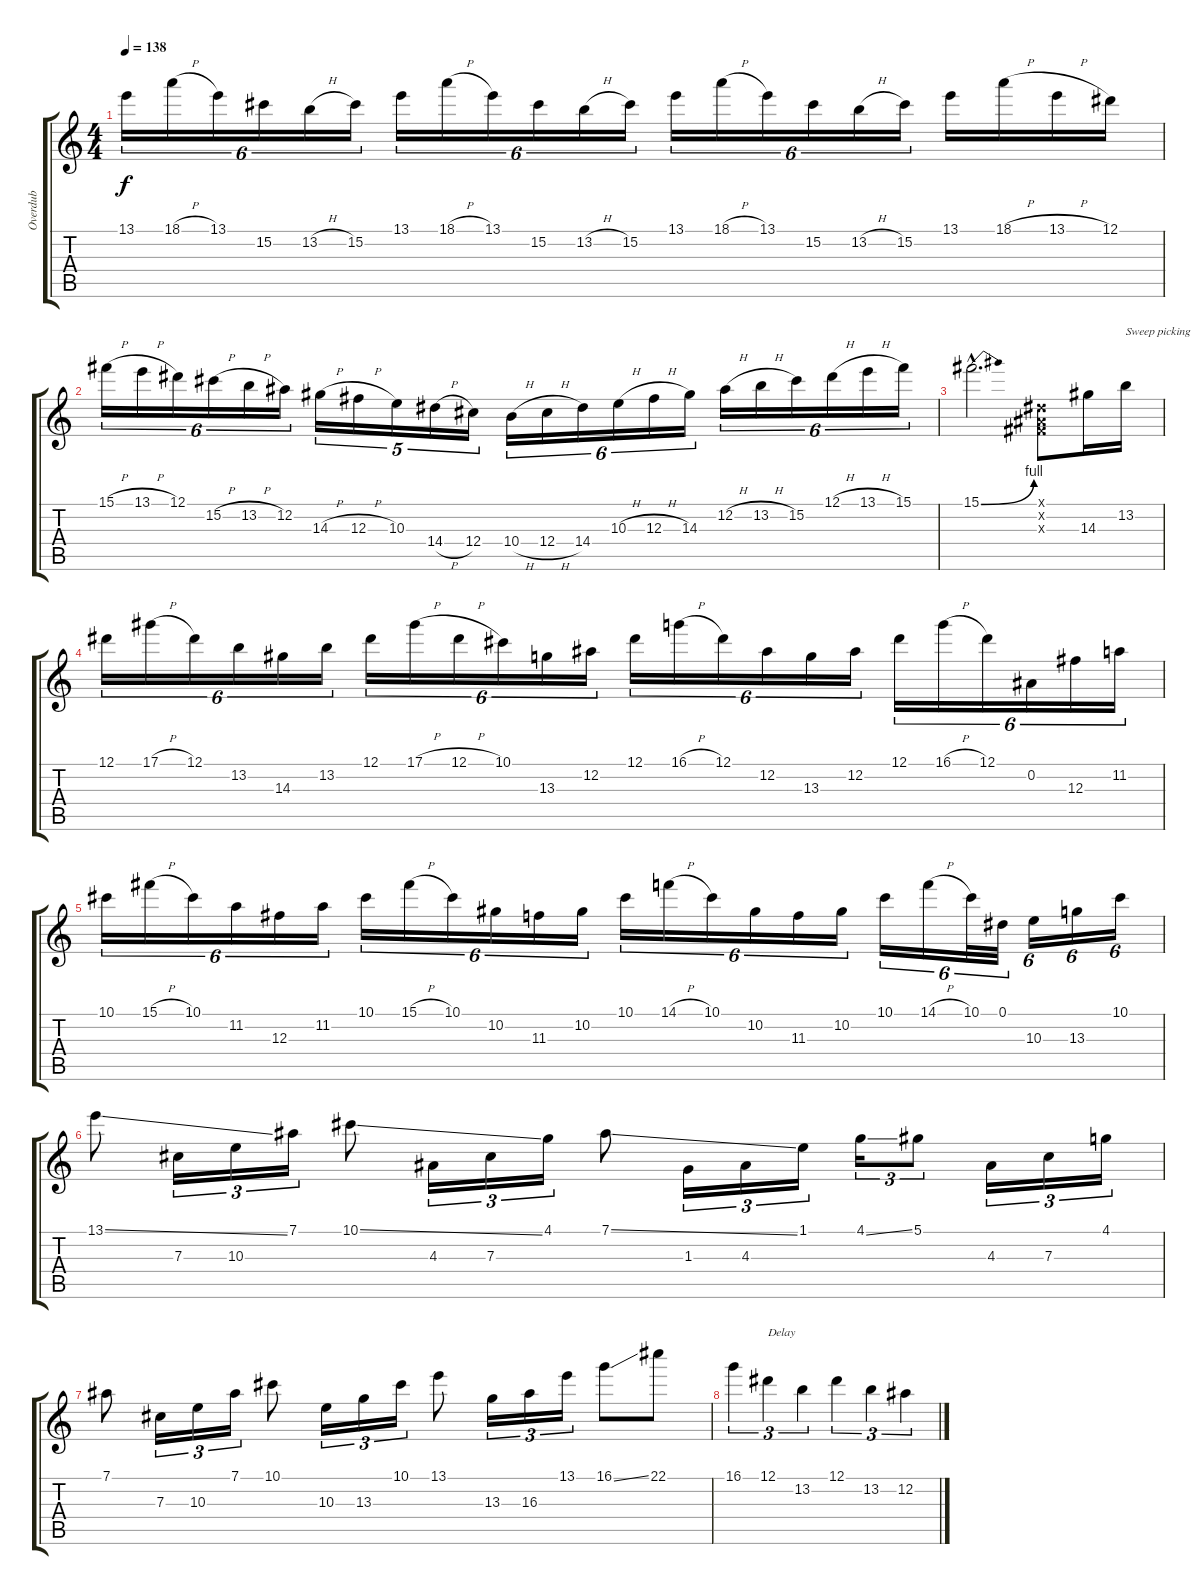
\track ("Overdub" "Overdub") {instrument fretlessbass}
\staff {score tabs}
\tuning (Eb4 Bb3 Gb3 Db3 Ab2 Db2) {hide}
\ts (4 4)
\tempo 138
\clef g2
\ks c
13.1.16{tu (6 4) dy f} 18.1{h}.16{tu (6 4)} 13.1.16{tu (6 4)} 15.2.16{tu (6 4)} 13.2{h}.16{tu (6 4)} 15.2.16{tu (6 4)} 13.1.16{tu (6 4)} 18.1{h}.16{tu (6 4)} 13.1.16{tu (6 4)} 15.2.16{tu (6 4)} 13.2{h}.16{tu (6 4)} 15.2.16{tu (6 4)} 13.1.16{tu (6 4)} 18.1{h}.16{tu (6 4)} 13.1.16{tu (6 4)} 15.2.16{tu (6 4)} 13.2{h}.16{tu (6 4)} 15.2.16{tu (6 4)} 13.1.16 18.1{h}.16 13.1{h}.16 12.1.16 |
15.1{h}.16{tu (6 4)} 13.1{h}.16{tu (6 4)} 12.1.16{tu (6 4)} 15.2{h}.16{tu (6 4)} 13.2{h}.16{tu (6 4)} 12.2.16{tu (6 4)} 14.3{h}.16{tu (5 4)} 12.3{h}.16{tu (5 4)} 10.3.16{tu (5 4)} 14.4{h}.16{tu (5 4)} 12.4.16{tu (5 4)} 10.4{h}.16{tu (6 4)} 12.4{h}.16{tu (6 4)} 14.4.16{tu (6 4)} 10.3{h}.16{tu (6 4)} 12.3{h}.16{tu (6 4)} 14.3.16{tu (6 4)} 12.2{h}.16{tu (6 4)} 13.2{h}.16{tu (6 4)} 15.2.16{tu (6 4)} 12.1{h}.16{tu (6 4)} 13.1{h}.16{tu (6 4)} 15.1.16{tu (6 4)} |
15.1{be (bend 0 0 60 4) hac}.2{d} (0.1{x} 0.2{x} 0.3{x}).8 14.3.16 13.2.16{txt "Sweep picking"} |
12.1.16{tu (6 4)} 17.1{h}.16{tu (6 4)} 12.1.16{tu (6 4)} 13.2.16{tu (6 4)} 14.3.16{tu (6 4)} 13.2.16{tu (6 4)} 12.1.16{tu (6 4)} 17.1{h}.16{tu (6 4)} 12.1{h}.16{tu (6 4)} 10.1.16{tu (6 4)} 13.3.16{tu (6 4)} 12.2.16{tu (6 4)} 12.1.16{tu (6 4)} 16.1{h}.16{tu (6 4)} 12.1.16{tu (6 4)} 12.2.16{tu (6 4)} 13.3.16{tu (6 4)} 12.2.16{tu (6 4)} 12.1.16{tu (6 4)} 16.1{h}.16{tu (6 4)} 12.1.16{tu (6 4)} 0.2.16{tu (6 4)} 12.3.16{tu (6 4)} 11.2.16{tu (6 4)} |
10.1.16{tu (6 4)} 15.1{h}.16{tu (6 4)} 10.1.16{tu (6 4)} 11.2.16{tu (6 4)} 12.3.16{tu (6 4)} 11.2.16{tu (6 4)} 10.1.16{tu (6 4)} 15.1{h}.16{tu (6 4)} 10.1.16{tu (6 4)} 10.2.16{tu (6 4)} 11.3.16{tu (6 4)} 10.2.16{tu (6 4)} 10.1.16{tu (6 4)} 14.1{h}.16{tu (6 4)} 10.1.16{tu (6 4)} 10.2.16{tu (6 4)} 11.3.16{tu (6 4)} 10.2.16{tu (6 4)} 10.1.16{tu (6 4)} 14.1{h}.16{tu (6 4)} 10.1.32{tu (6 4)} 0.1.32{tu (6 4)} 10.3.16{tu (6 4)} 13.3.16{tu (6 4)} 10.1.16{tu (6 4)} |
13.1{ss}.8 7.3.16{tu (3 2)} 10.3.16{tu (3 2)} 7.1.16{tu (3 2)} 10.1{ss}.8 4.3.16{tu (3 2)} 7.3.16{tu (3 2)} 4.1.16{tu (3 2)} 7.1{ss}.8 1.3.16{tu (3 2)} 4.3.16{tu (3 2)} 1.1.16{tu (3 2)} 4.1{ss}.16{tu (3 2)} 5.1.8{tu (3 2)} 4.3.16{tu (3 2)} 7.3.16{tu (3 2)} 4.1.16{tu (3 2)} |
7.1.8 7.3.16{tu (3 2)} 10.3.16{tu (3 2)} 7.1.16{tu (3 2)} 10.1.8 10.3.16{tu (3 2)} 13.3.16{tu (3 2)} 10.1.16{tu (3 2)} 13.1.8 13.3.16{tu (3 2)} 16.3.16{tu (3 2)} 13.1.16{tu (3 2)} 16.1{ss}.8 22.1.8 |
16.1.4{tu (3 2)} 12.1.4{tu (3 2) txt "Delay"} 13.2.4{tu (3 2)} 12.1.4{tu (3 2)} 13.2.4{tu (3 2)} 12.2.4{tu (3 2)}
